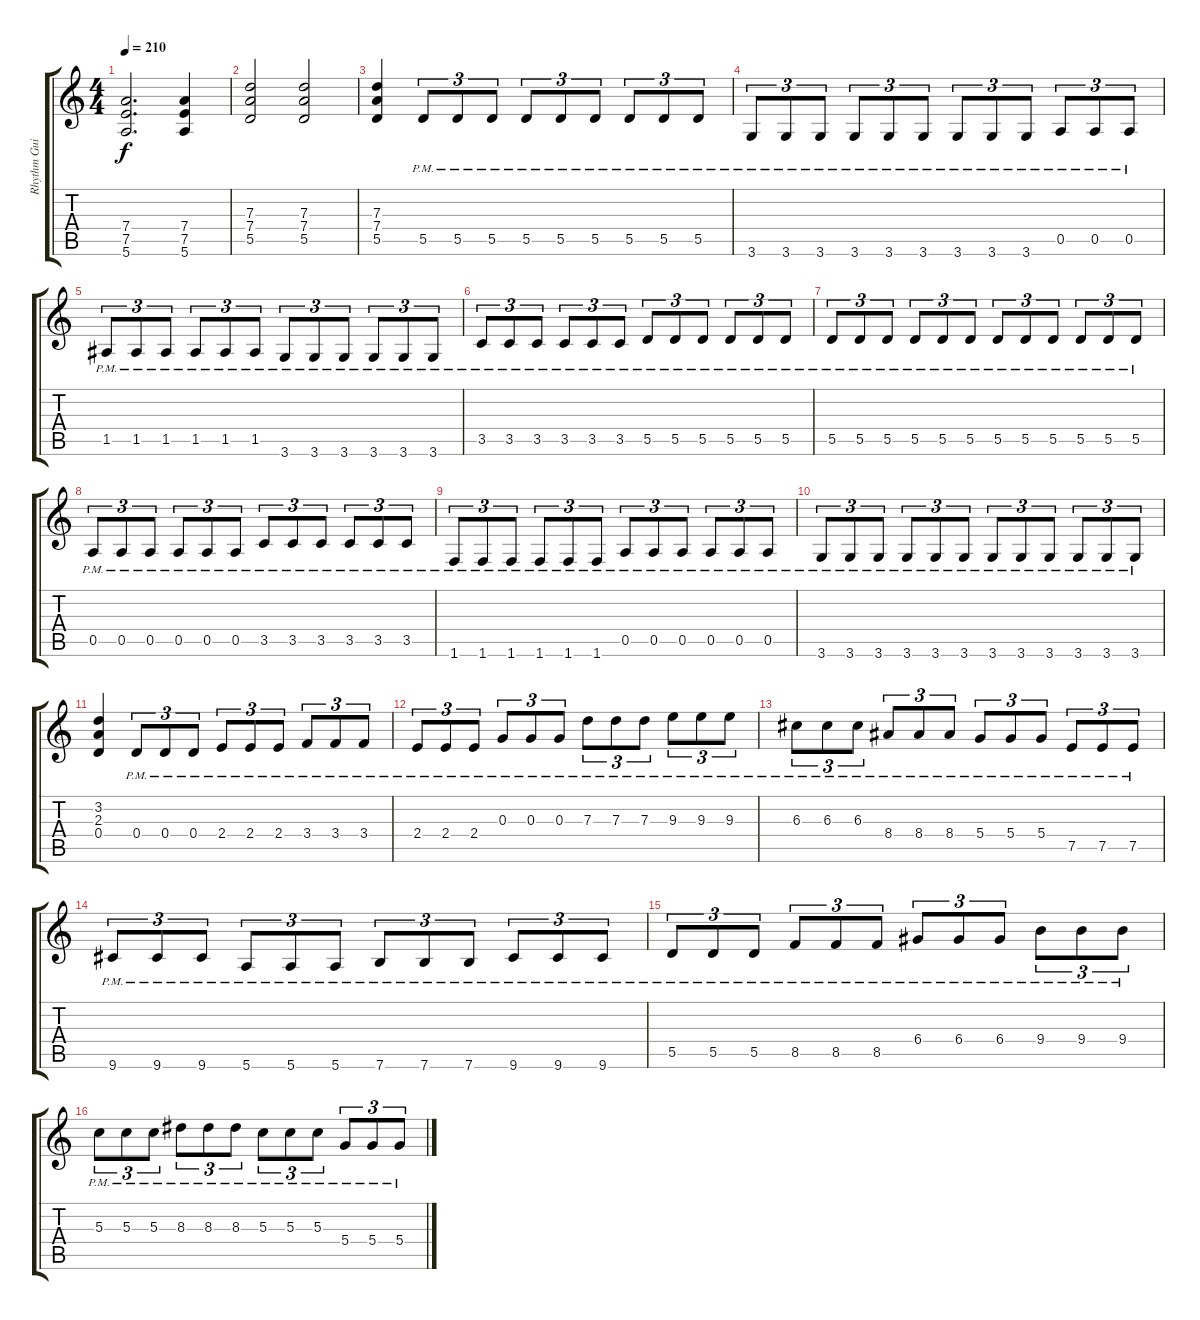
\track ("Rhythm Guitar Left" "Rhythm Gui") {instrument distortionguitar}
\staff {score tabs}
\tuning (E4 B3 G3 D3 A2 E2) {hide}
\ts (4 4)
\tempo 210
\clef g2
\ks c
(7.4 7.5 5.6).2{d dy f} (7.4 7.5 5.6).4 |
(7.3 7.4 5.5).2 (7.3 7.4 5.5).2 |
(7.3 7.4 5.5).4 5.5{pm}.8{tu (3 2)} 5.5{pm}.8{tu (3 2)} 5.5{pm}.8{tu (3 2)} 5.5{pm}.8{tu (3 2)} 5.5{pm}.8{tu (3 2)} 5.5{pm}.8{tu (3 2)} 5.5{pm}.8{tu (3 2)} 5.5{pm}.8{tu (3 2)} 5.5{pm}.8{tu (3 2)} |
3.6{pm}.8{tu (3 2)} 3.6{pm}.8{tu (3 2)} 3.6{pm}.8{tu (3 2)} 3.6{pm}.8{tu (3 2)} 3.6{pm}.8{tu (3 2)} 3.6{pm}.8{tu (3 2)} 3.6{pm}.8{tu (3 2)} 3.6{pm}.8{tu (3 2)} 3.6{pm}.8{tu (3 2)} 0.5{pm}.8{tu (3 2)} 0.5{pm}.8{tu (3 2)} 0.5{pm}.8{tu (3 2)} |
1.5{pm}.8{tu (3 2)} 1.5{pm}.8{tu (3 2)} 1.5{pm}.8{tu (3 2)} 1.5{pm}.8{tu (3 2)} 1.5{pm}.8{tu (3 2)} 1.5{pm}.8{tu (3 2)} 3.6{pm}.8{tu (3 2)} 3.6{pm}.8{tu (3 2)} 3.6{pm}.8{tu (3 2)} 3.6{pm}.8{tu (3 2)} 3.6{pm}.8{tu (3 2)} 3.6{pm}.8{tu (3 2)} |
3.5{pm}.8{tu (3 2)} 3.5{pm}.8{tu (3 2)} 3.5{pm}.8{tu (3 2)} 3.5{pm}.8{tu (3 2)} 3.5{pm}.8{tu (3 2)} 3.5{pm}.8{tu (3 2)} 5.5{pm}.8{tu (3 2)} 5.5{pm}.8{tu (3 2)} 5.5{pm}.8{tu (3 2)} 5.5{pm}.8{tu (3 2)} 5.5{pm}.8{tu (3 2)} 5.5{pm}.8{tu (3 2)} |
5.5{pm}.8{tu (3 2)} 5.5{pm}.8{tu (3 2)} 5.5{pm}.8{tu (3 2)} 5.5{pm}.8{tu (3 2)} 5.5{pm}.8{tu (3 2)} 5.5{pm}.8{tu (3 2)} 5.5{pm}.8{tu (3 2)} 5.5{pm}.8{tu (3 2)} 5.5{pm}.8{tu (3 2)} 5.5{pm}.8{tu (3 2)} 5.5{pm}.8{tu (3 2)} 5.5{pm}.8{tu (3 2)} |
0.5{pm}.8{tu (3 2)} 0.5{pm}.8{tu (3 2)} 0.5{pm}.8{tu (3 2)} 0.5{pm}.8{tu (3 2)} 0.5{pm}.8{tu (3 2)} 0.5{pm}.8{tu (3 2)} 3.5{pm}.8{tu (3 2)} 3.5{pm}.8{tu (3 2)} 3.5{pm}.8{tu (3 2)} 3.5{pm}.8{tu (3 2)} 3.5{pm}.8{tu (3 2)} 3.5{pm}.8{tu (3 2)} |
1.6{pm}.8{tu (3 2)} 1.6{pm}.8{tu (3 2)} 1.6{pm}.8{tu (3 2)} 1.6{pm}.8{tu (3 2)} 1.6{pm}.8{tu (3 2)} 1.6{pm}.8{tu (3 2)} 0.5{pm}.8{tu (3 2)} 0.5{pm}.8{tu (3 2)} 0.5{pm}.8{tu (3 2)} 0.5{pm}.8{tu (3 2)} 0.5{pm}.8{tu (3 2)} 0.5{pm}.8{tu (3 2)} |
3.6{pm}.8{tu (3 2)} 3.6{pm}.8{tu (3 2)} 3.6{pm}.8{tu (3 2)} 3.6{pm}.8{tu (3 2)} 3.6{pm}.8{tu (3 2)} 3.6{pm}.8{tu (3 2)} 3.6{pm}.8{tu (3 2)} 3.6{pm}.8{tu (3 2)} 3.6{pm}.8{tu (3 2)} 3.6{pm}.8{tu (3 2)} 3.6{pm}.8{tu (3 2)} 3.6{pm}.8{tu (3 2)} |
(3.2 2.3 0.4).4 0.4{pm}.8{tu (3 2)} 0.4{pm}.8{tu (3 2)} 0.4{pm}.8{tu (3 2)} 2.4{pm}.8{tu (3 2)} 2.4{pm}.8{tu (3 2)} 2.4{pm}.8{tu (3 2)} 3.4{pm}.8{tu (3 2)} 3.4{pm}.8{tu (3 2)} 3.4{pm}.8{tu (3 2)} |
2.4{pm}.8{tu (3 2)} 2.4{pm}.8{tu (3 2)} 2.4{pm}.8{tu (3 2)} 0.3{pm}.8{tu (3 2)} 0.3{pm}.8{tu (3 2)} 0.3{pm}.8{tu (3 2)} 7.3{pm}.8{tu (3 2)} 7.3{pm}.8{tu (3 2)} 7.3{pm}.8{tu (3 2)} 9.3{pm}.8{tu (3 2)} 9.3{pm}.8{tu (3 2)} 9.3{pm}.8{tu (3 2)} |
6.3{pm}.8{tu (3 2)} 6.3{pm}.8{tu (3 2)} 6.3{pm}.8{tu (3 2)} 8.4{pm}.8{tu (3 2)} 8.4{pm}.8{tu (3 2)} 8.4{pm}.8{tu (3 2)} 5.4{pm}.8{tu (3 2)} 5.4{pm}.8{tu (3 2)} 5.4{pm}.8{tu (3 2)} 7.5{pm}.8{tu (3 2)} 7.5{pm}.8{tu (3 2)} 7.5{pm}.8{tu (3 2)} |
9.6{pm}.8{tu (3 2)} 9.6{pm}.8{tu (3 2)} 9.6{pm}.8{tu (3 2)} 5.6{pm}.8{tu (3 2)} 5.6{pm}.8{tu (3 2)} 5.6{pm}.8{tu (3 2)} 7.6{pm}.8{tu (3 2)} 7.6{pm}.8{tu (3 2)} 7.6{pm}.8{tu (3 2)} 9.6{pm}.8{tu (3 2)} 9.6{pm}.8{tu (3 2)} 9.6{pm}.8{tu (3 2)} |
5.5{pm}.8{tu (3 2)} 5.5{pm}.8{tu (3 2)} 5.5{pm}.8{tu (3 2)} 8.5{pm}.8{tu (3 2)} 8.5{pm}.8{tu (3 2)} 8.5{pm}.8{tu (3 2)} 6.4{pm}.8{tu (3 2)} 6.4{pm}.8{tu (3 2)} 6.4{pm}.8{tu (3 2)} 9.4{pm}.8{tu (3 2)} 9.4{pm}.8{tu (3 2)} 9.4{pm}.8{tu (3 2)} |
5.3{pm}.8{tu (3 2)} 5.3{pm}.8{tu (3 2)} 5.3{pm}.8{tu (3 2)} 8.3{pm}.8{tu (3 2)} 8.3{pm}.8{tu (3 2)} 8.3{pm}.8{tu (3 2)} 5.3{pm}.8{tu (3 2)} 5.3{pm}.8{tu (3 2)} 5.3{pm}.8{tu (3 2)} 5.4{pm}.8{tu (3 2)} 5.4{pm}.8{tu (3 2)} 5.4{pm}.8{tu (3 2)}
